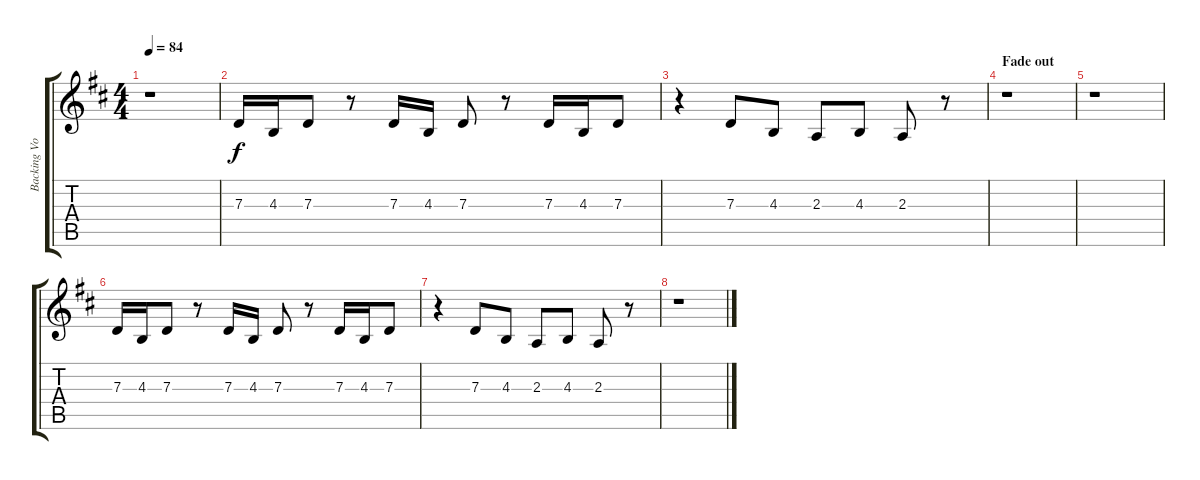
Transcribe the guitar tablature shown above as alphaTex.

\track ("Backing Vocals" "Backing Vo") {instrument honkytonkpiano}
\staff {score tabs}
\tuning (E4 B3 G3 D3 A2 E2) {hide}
\ts (4 4)
\tempo 84
\clef g2
\ks d
r.1{dy f} |
7.3.16 4.3.16 7.3.8 r.8 7.3.16 4.3.16 7.3.8 r.8 7.3.16 4.3.16 7.3.8 |
r.4 7.3.8 4.3.8 2.3.8 4.3.8 2.3.8 r.8 |
\section ("" "Fade out")
r.1{volume 0} |
r.1 |
7.3.16 4.3.16 7.3.8 r.8 7.3.16 4.3.16 7.3.8 r.8 7.3.16 4.3.16 7.3.8 |
r.4 7.3.8 4.3.8 2.3.8 4.3.8 2.3.8 r.8 |
r.1
